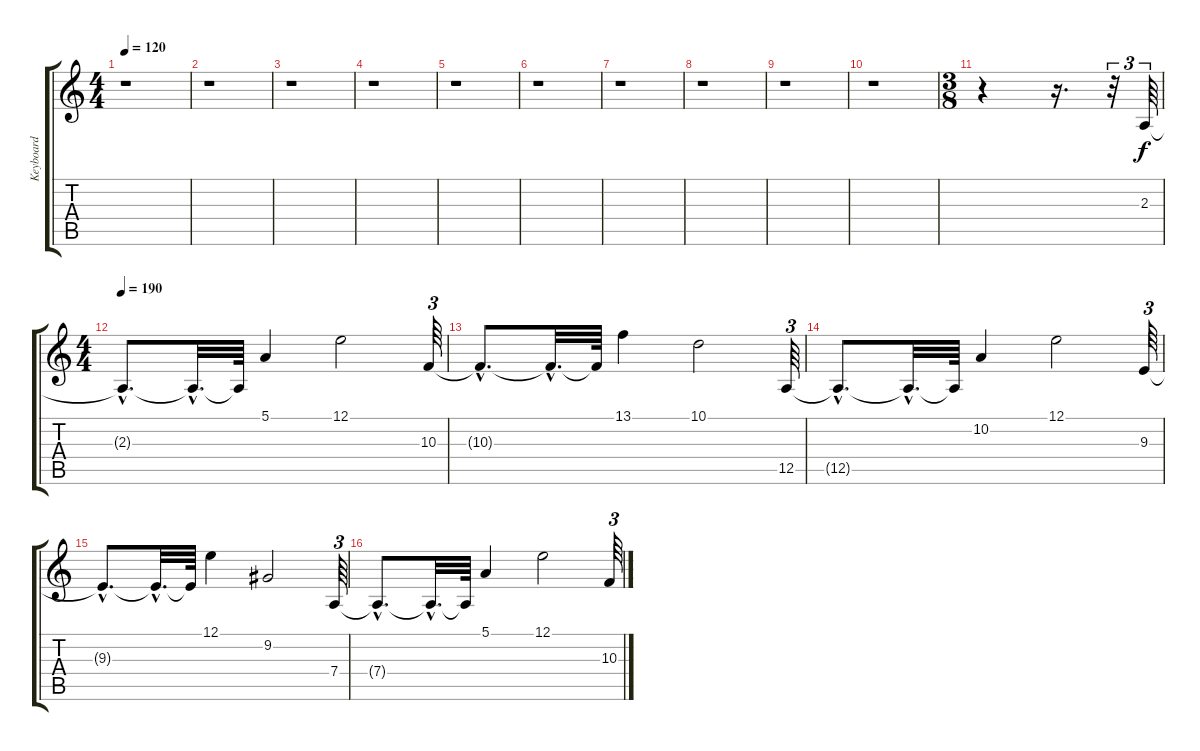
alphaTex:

\track ("Keyboard" "Keyboard") {instrument stringensemble1}
\staff {score tabs}
\tuning (E4 B3 G3 D3 A2 E2) {hide}
\ts (4 4)
\tempo 120
\clef g2
\ks c
r.1{dy f} |
r.1 |
r.1 |
r.1 |
r.1 |
r.1 |
r.1 |
r.1 |
r.1 |
r.1 |
\ts (3 8)
r.4 r.16{d} r.32{tu (3 2)} 2.3.64{tu (3 2)} |
\ts (4 4)
\tempo 190
2.3{hac t}.8{d} 2.3{hac t}.32{d} 2.3{t}.64 5.1.4 12.1.2 10.3.64{tu (3 2)} |
10.3{hac t}.8{d} 10.3{hac t}.32{d} 10.3{t}.64 13.1.4 10.1.2 12.5.64{tu (3 2)} |
12.5{hac t}.8{d} 12.5{hac t}.32{d} 12.5{t}.64 10.2.4 12.1.2 9.3.64{tu (3 2)} |
9.3{hac t}.8{d} 9.3{hac t}.32{d} 9.3{t}.64 12.1.4 9.2.2 7.4.64{tu (3 2)} |
7.4{hac t}.8{d} 7.4{hac t}.32{d} 7.4{t}.64 5.1.4 12.1.2 10.3.64{tu (3 2)}
